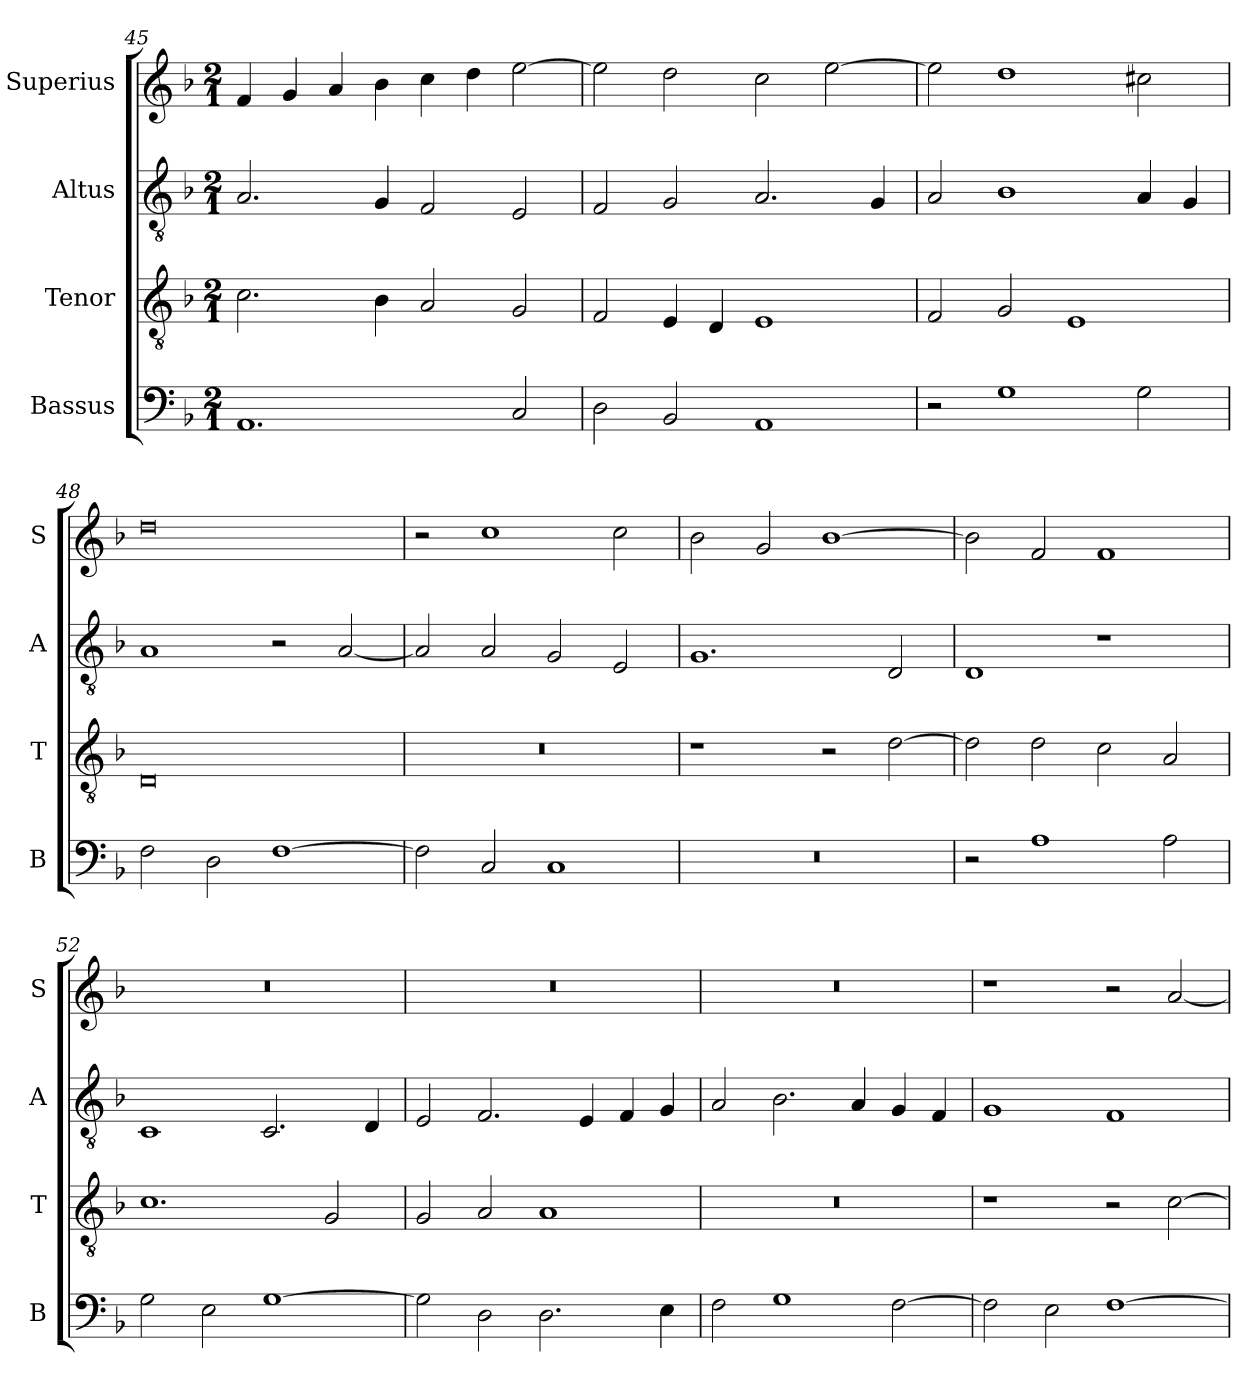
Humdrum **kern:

**kern	**kern	**kern	**kern
*part4	*part3	*part2	*part1
*staff4	*staff3	*staff2	*staff1
*I"Bassus	*I"Tenor	*I"Altus	*I"Superius
*I'B	*I'T	*I'A	*I'S
*clefF4	*clefGv2	*clefGv2	*clefG2
*k[b-]	*k[b-]	*k[b-]	*k[b-]
*F:	*F:	*F:	*F:
*M2/1	*M2/1	*M2/1	*M2/1
=45	=45	=45	=45
1.AA	2.c	2.A	4f
.	.	.	4g
.	.	.	4a
.	4B-	4G	4b-
.	2A	2F	4cc
.	.	.	4dd
2C	2G	2E	[2ee
=46	=46	=46	=46
2D	2F	2F	2ee]
2BB-	4E	2G	2dd
.	4D	.	.
1AA	1E	2.A	2cc
.	.	.	[2ee
.	.	4G	.
=47	=47	=47	=47
2r	2F	2A	2ee]
1G	2G	1B-	1dd
.	1E	.	.
2G	.	4A	2cc#X
.	.	4G	.
=48	=48	=48	=48
2F	0D	1A	0dd
2D	.	.	.
[1F	.	2r	.
.	.	[2A	.
=49	=49	=49	=49
2F]	0r	2A]	2r
2C	.	2A	1cc
1C	.	2G	.
.	.	2E	2cc
=50	=50	=50	=50
0r	1r	1.G	2b-
.	.	.	2g
.	2r	.	[1b-
.	[2d	2D	.
=51	=51	=51	=51
2r	2d]	1D	2b-]
1A	2d	.	2f
.	2c	1r	1f
2A	2A	.	.
=52	=52	=52	=52
2G	1.c	1C	0r
2E	.	.	.
[1G	.	2.C	.
.	2G	.	.
.	.	4D	.
=53	=53	=53	=53
2G]	2G	2E	0r
2D	2A	2.F	.
2.D	1A	.	.
.	.	4E	.
.	.	4F	.
4E	.	4G	.
=54	=54	=54	=54
2F	0r	2A	0r
1G	.	2.B-	.
.	.	4A	.
[2F	.	4G	.
.	.	4F	.
=55	=55	=55	=55
2F]	1r	1G	1r
2E	.	.	.
[1F	2r	1F	2r
.	[2c	.	[2a
=	=	=	=
*-	*-	*-	*-
